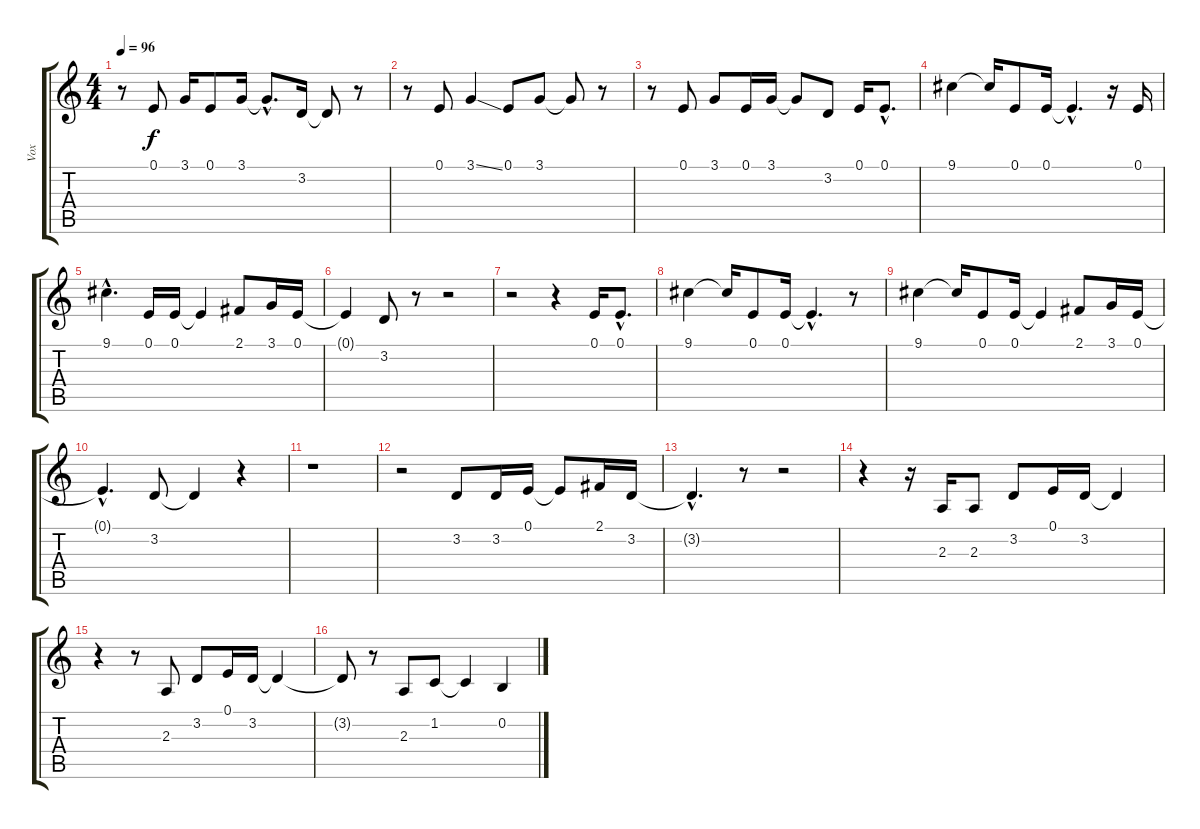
\track ("Vox" "Vox") {instrument drawbarorgan}
\staff {score tabs}
\tuning (E4 B3 G3 D3 A2 E2) {hide}
\ts (4 4)
\tempo 96
\clef g2
\ks c
r.8{dy f} 0.1.8 3.1.16 0.1.8 3.1.16 3.1{hac t}.8{d} 3.2.16 3.2{t}.8 r.8 |
r.8 0.1.8 3.1{ss}.4 0.1.8 3.1.8 3.1{t}.8 r.8 |
r.8 0.1.8 3.1.8 0.1.16 3.1.16 3.1{t}.8 3.2.8 0.1.16 0.1{hac}.8{d} |
9.1.4 9.1{t}.16 0.1.8 0.1.16 0.1{hac t}.4{d} r.16 0.1.16 |
9.1{hac}.4{d} 0.1.16 0.1.16 0.1{t}.4 2.1.8 3.1.16 0.1.16 |
0.1{t}.4 3.2.8 r.8 r.2 |
r.2 r.4 0.1.16 0.1{hac}.8{d} |
9.1.4 9.1{t}.16 0.1.8 0.1.16 0.1{hac t}.4{d} r.8 |
9.1.4 9.1{t}.16 0.1.8 0.1.16 0.1{t}.4 2.1.8 3.1.16 0.1.16 |
0.1{hac t}.4{d} 3.2.8 3.2{t}.4 r.4 |
r.1 |
r.2 3.2.8 3.2.16 0.1.16 0.1{t}.8 2.1.16 3.2.16 |
3.2{hac t}.4{d} r.8 r.2 |
r.4 r.16 2.3.16 2.3.8 3.2.8 0.1.16 3.2.16 3.2{t}.4 |
r.4 r.8 2.3.8 3.2.8 0.1.16 3.2.16 3.2{t}.4 |
3.2{t}.8 r.8 2.3.8 1.2.8 1.2{t}.4 0.2.4
